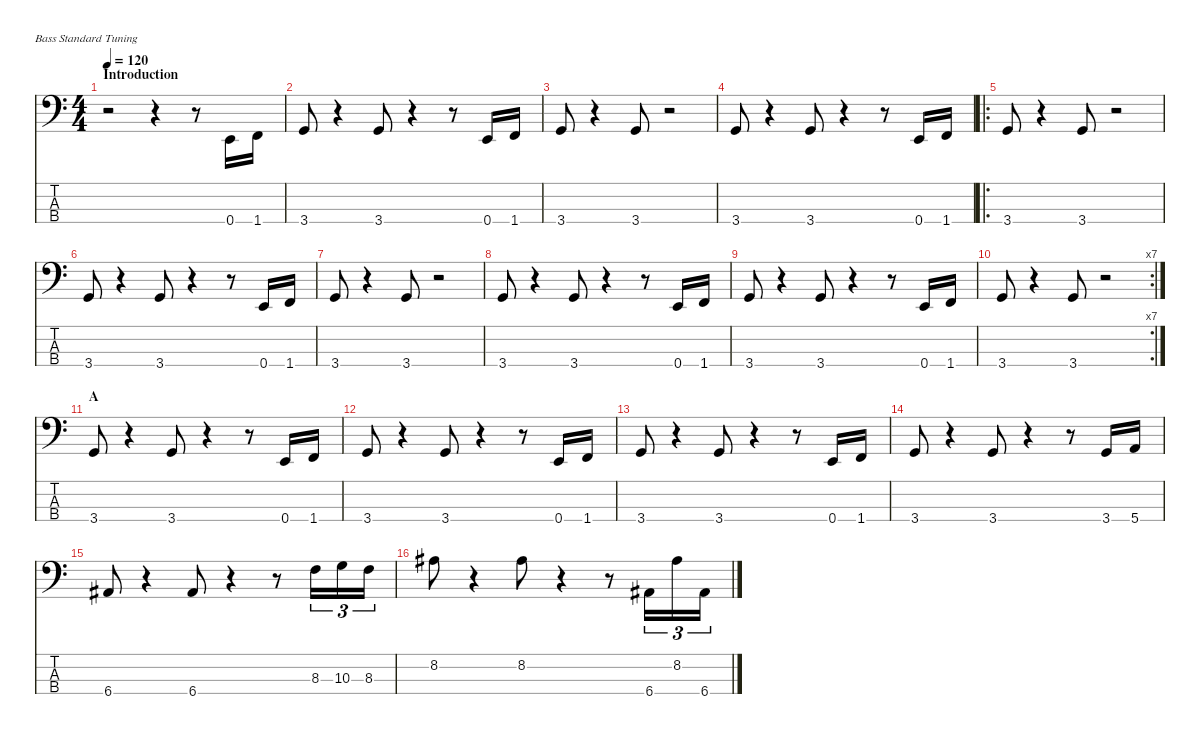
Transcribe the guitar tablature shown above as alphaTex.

\defaultSystemsLayout 4
\hideDynamics
\bracketExtendMode nobrackets
\singleTrackTrackNamePolicy hidden
\multiTrackTrackNamePolicy hidden
\otherSystemsTrackNameOrientation horizontal
\track ("Bass (Pat O'Hearn)" "fl.bs.") {instrument fretlessbass}
\staff {score tabs}
\tuning (G2 D2 A1 E1)
\ts (4 4)
\section ("" "Introduction")
\tempo 120
\clef f4
\ks c
r.2{dy fff instrument fretlessbass beam Down} r.4{beam Down} r.8{beam Down} 0.4.16{beam Up} 1.4.16{beam Up} |
3.4.8{beam Up} r.4{beam Up} 3.4.8{beam Up} r.4{beam Up} r.8{beam Up} 0.4.16{beam Up} 1.4.16{beam Up} |
3.4.8{beam Up} r.4{beam Up} 3.4.8{beam Up} r.2{beam Up} |
3.4.8{beam Up} r.4{beam Up} 3.4.8{beam Up} r.4{beam Up} r.8{beam Up} 0.4.16{beam Up} 1.4.16{beam Up} |
\ro
3.4.8{beam Up} r.4{beam Up} 3.4.8{beam Up} r.2{beam Up} |
3.4.8{beam Up} r.4{beam Up} 3.4.8{beam Up} r.4{beam Up} r.8{beam Up} 0.4.16{beam Up} 1.4.16{beam Up} |
3.4.8{beam Up} r.4{beam Up} 3.4.8{beam Up} r.2{beam Up} |
3.4.8{beam Up} r.4{beam Up} 3.4.8{beam Up} r.4{beam Up} r.8{beam Up} 0.4.16{beam Up} 1.4.16{beam Up} |
3.4.8{beam Up} r.4{beam Up} 3.4.8{beam Up} r.4{beam Up} r.8{beam Up} 0.4.16{beam Up} 1.4.16{beam Up} |
\rc 7
3.4.8{beam Up} r.4{beam Up} 3.4.8{beam Up} r.2{beam Up} |
\section ("" "A")
3.4.8{beam Up} r.4{beam Up} 3.4.8{beam Up} r.4{beam Up} r.8{beam Up} 0.4.16{beam Up} 1.4.16{beam Up} |
3.4.8{beam Up} r.4{beam Up} 3.4.8{beam Up} r.4{beam Up} r.8{beam Up} 0.4.16{beam Up} 1.4.16{beam Up} |
3.4.8{beam Up} r.4{beam Up} 3.4.8{beam Up} r.4{beam Up} r.8{beam Up} 0.4.16{beam Up} 1.4.16{beam Up} |
3.4.8{beam Up} r.4{beam Up} 3.4.8{beam Up} r.4{beam Up} r.8{beam Up} 3.4.16{beam Up} 5.4.16{beam Up} |
6.4{acc #}.8{beam Up} r.4{beam Up} 6.4{acc #}.8{beam Up} r.4{beam Up} r.8{beam Up} 8.3.16{tu (3 2) beam Down} 10.3.16{tu (3 2) beam Down} 8.3.16{tu (3 2) beam Down} |
8.2{acc #}.8{beam Down} r.4{beam Down} 8.2{acc #}.8{beam Down} r.4{beam Down} r.8{beam Down} 6.4{acc #}.16{tu (3 2) beam Down} 8.2{acc #}.16{tu (3 2) beam Down} 6.4{acc #}.16{tu (3 2) beam Down}
